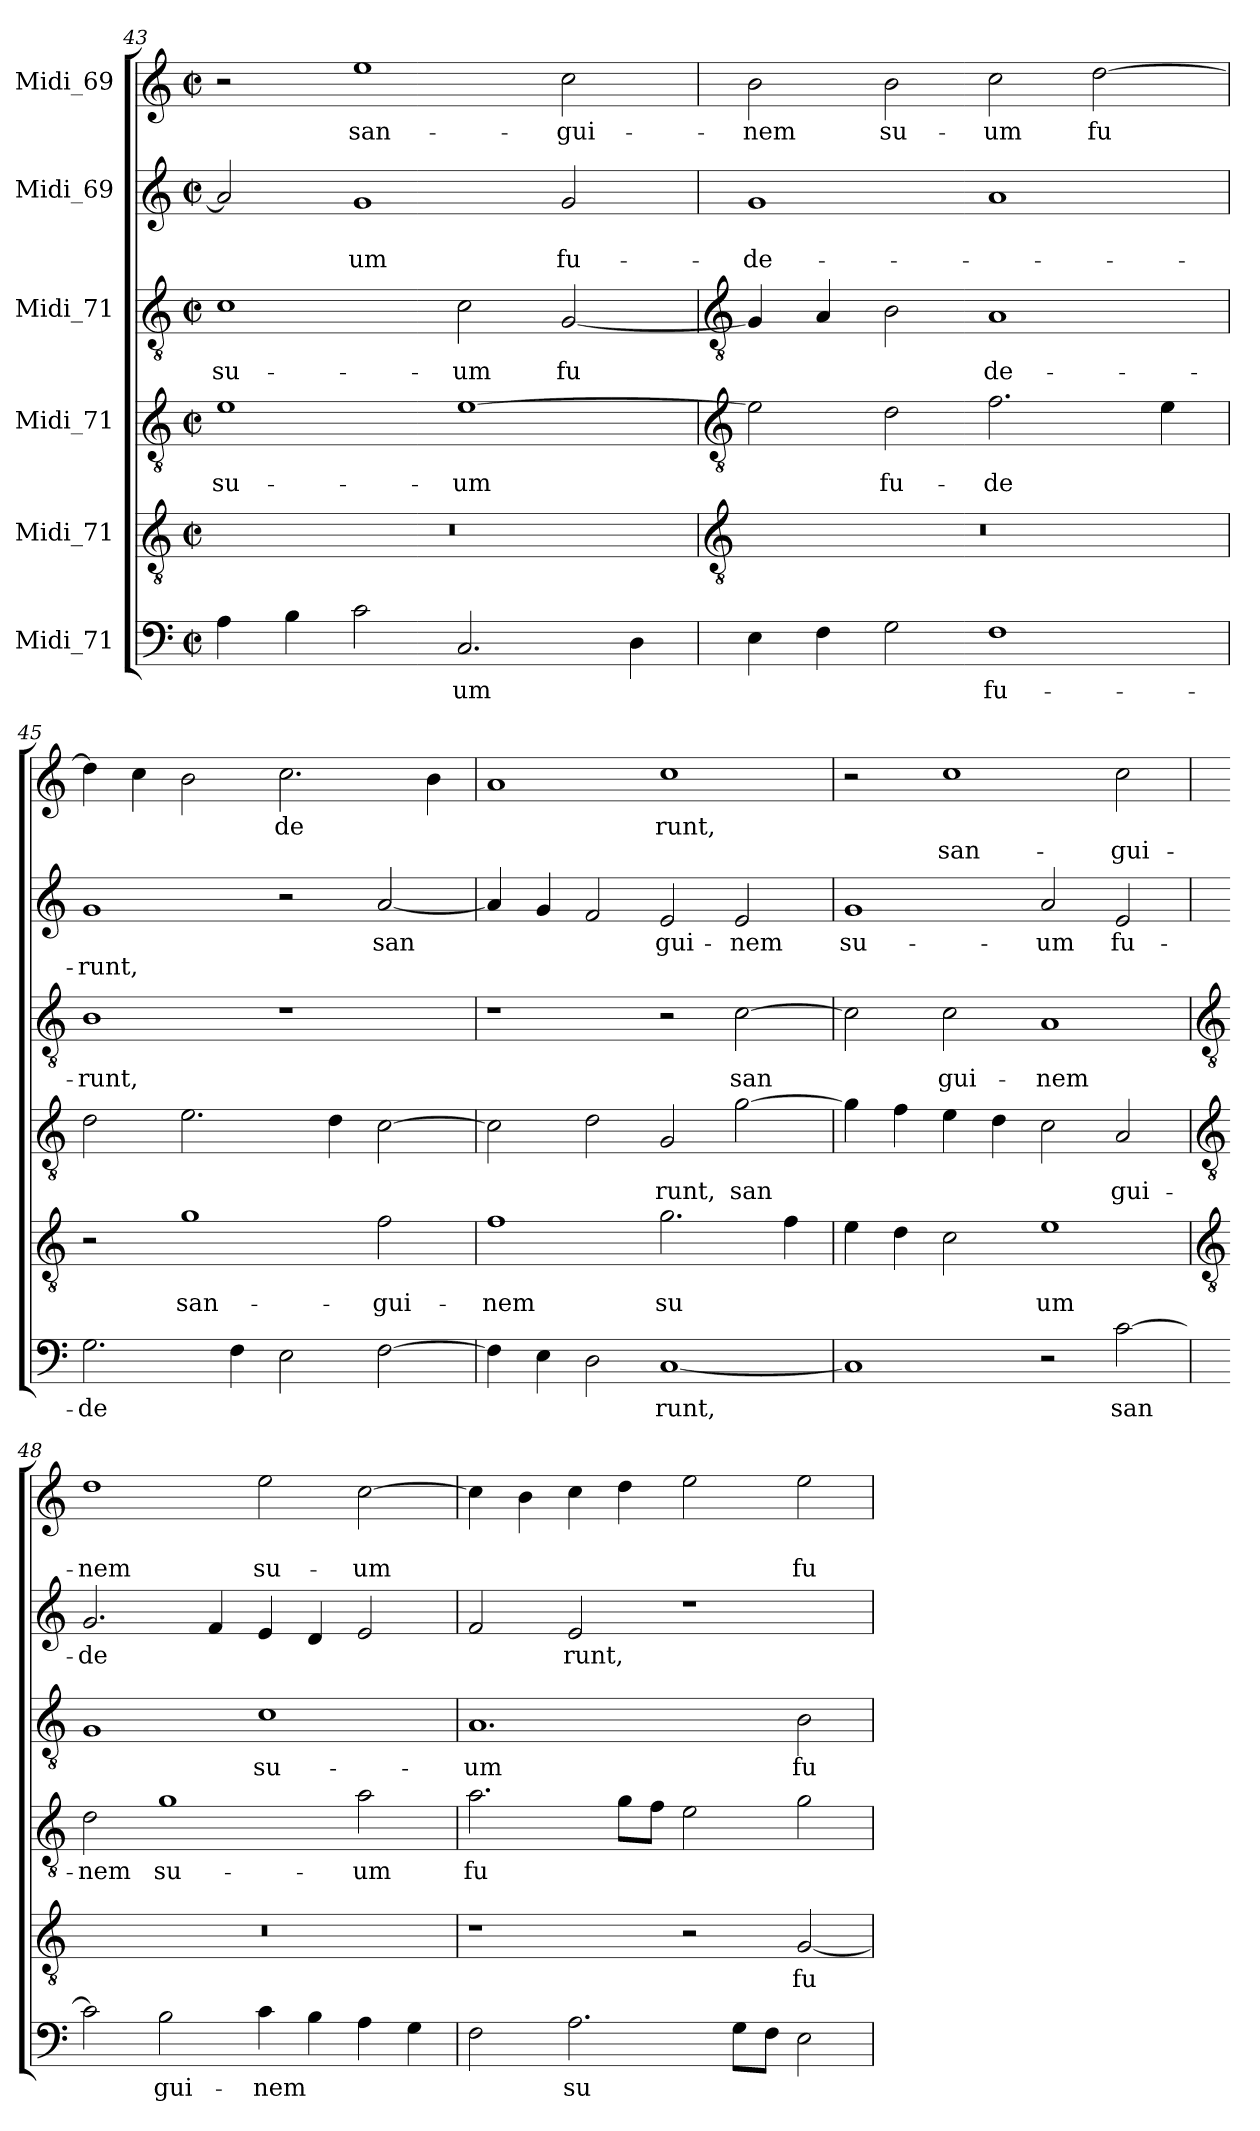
**kern	**text	**kern	**text	**kern	**text	**kern	**text	**kern	**text	**text	**kern	**text	**text
*part6	*part6	*part5	*part5	*part4	*part4	*part3	*part3	*part2	*part2	*part2	*part1	*part1	*part1
*staff6	*staff6	*staff5	*staff5	*staff4	*staff4	*staff3	*staff3	*staff2	*staff2	*staff2	*staff1	*staff1	*staff1
*I"Midi_71	*	*I"Midi_71	*	*I"Midi_71	*	*I"Midi_71	*	*I"Midi_69	*	*	*I"Midi_69	*	*
*clefF4	*	*clefGv2	*	*clefGv2	*	*clefGv2	*	*clefG2	*	*	*clefG2	*	*
*k[]	*	*k[]	*	*k[]	*	*k[]	*	*k[]	*	*	*k[]	*	*
*C:	*	*C:	*	*C:	*	*C:	*	*C:	*	*	*C:	*	*
*M4/2	*	*M4/2	*	*M4/2	*	*M4/2	*	*M4/2	*	*	*M4/2	*	*
*met(c|)	*	*met(c|)	*	*met(c|)	*	*met(c|)	*	*met(c|)	*	*	*met(c|)	*	*
=43	=43	=43	=43	=43	=43	=43	=43	=43	=43	=43	=43	=43	=43
!	!	!	!	!	!LO:LY:b	!	!LO:LY:b	!	!	!	!	!	!
4A	.	0r	.	1e	su-	1c	su-	2a]	.	.	2r	.	.
4B	.	.	.	.	.	.	.	.	.	.	.	.	.
!	!	!	!	!	!	!	!	!	!	!LO:LY:b	!	!LO:LY:b	!
2c	.	.	.	.	.	.	.	1g	.	-um	1ee	san-	.
!	!LO:LY:b	!	!	!	!LO:LY:b	!	!LO:LY:b	!	!	!	!	!	!
2.C	um	.	.	[1e	-um	2c	-um	.	.	.	.	.	.
!	!	!	!	!	!	!	!LO:LY:b	!	!	!LO:LY:b	!	!LO:LY:b	!
.	.	.	.	.	.	[2G	fu	2g	.	fu-	2cc	-gui-	.
4D	.	.	.	.	.	.	.	.	.	.	.	.	.
!!LO:LB:g=z
=44	=44	=44	=44	=44	=44	=44	=44	=44	=44	=44	=44	=44	=44
*	*	*clefGv2	*	*clefGv2	*	*clefGv2	*	*	*	*	*	*	*
!	!	!	!	!	!	!	!	!	!	!LO:LY:b	!	!LO:LY:b	!
4E	.	0r	.	2e]	.	4G]	.	1g	.	-de-	2b	-nem	.
4F	.	.	.	.	.	4A	.	.	.	.	.	.	.
!	!	!	!	!	!LO:LY:b	!	!	!	!	!	!	!LO:LY:b	!
2G	.	.	.	2d	fu-	2B	.	.	.	.	2b	su-	.
!	!LO:LY:b	!	!	!	!LO:LY:b	!	!LO:LY:b	!	!	!	!	!LO:LY:b	!
1F	fu-	.	.	2.f	-de	1A	de-	1a	.	.	2cc	-um	.
!	!	!	!	!	!	!	!	!	!	!	!	!LO:LY:b	!
.	.	.	.	.	.	.	.	.	.	.	[2dd	fu	.
.	.	.	.	4e	.	.	.	.	.	.	.	.	.
=45	=45	=45	=45	=45	=45	=45	=45	=45	=45	=45	=45	=45	=45
!	!LO:LY:b	!	!	!	!	!	!LO:LY:b	!	!	!LO:LY:b	!	!	!
2.G	-de	2r	.	2d	.	1B	-runt,	1g	.	-runt,	4dd]	.	.
.	.	.	.	.	.	.	.	.	.	.	4cc	.	.
!	!	!	!LO:LY:b	!	!	!	!	!	!	!	!	!	!
.	.	1g	san-	2.e	.	.	.	.	.	.	2b	.	.
4F	.	.	.	.	.	.	.	.	.	.	.	.	.
!	!	!	!	!	!	!	!	!	!	!	!	!LO:LY:b	!
2E	.	.	.	.	.	1r	.	2r	.	.	2.cc	de	.
.	.	.	.	4d	.	.	.	.	.	.	.	.	.
!	!	!	!LO:LY:b	!	!	!	!	!	!LO:LY:b	!	!	!	!
[2F	.	2f	-gui-	[2c	.	.	.	[2a	san	.	.	.	.
.	.	.	.	.	.	.	.	.	.	.	4b	.	.
=46	=46	=46	=46	=46	=46	=46	=46	=46	=46	=46	=46	=46	=46
!	!	!	!LO:LY:b	!	!	!	!	!	!	!	!	!	!
4F]	.	1f	-nem	2c]	.	1r	.	4a]	.	.	1a	.	.
4E	.	.	.	.	.	.	.	4g	.	.	.	.	.
2D	.	.	.	2d	.	.	.	2f	.	.	.	.	.
!	!LO:LY:b	!	!LO:LY:b	!	!LO:LY:b	!	!	!	!LO:LY:b	!	!	!LO:LY:b	!
[1C	runt,	2.g	su	2G	runt,	2r	.	2e	gui-	.	1cc	runt,	.
!	!	!	!	!	!LO:LY:b	!	!LO:LY:b	!	!LO:LY:b	!	!	!	!
.	.	.	.	[2g	san	[2c	san	2e	-nem	.	.	.	.
.	.	4f	.	.	.	.	.	.	.	.	.	.	.
=47	=47	=47	=47	=47	=47	=47	=47	=47	=47	=47	=47	=47	=47
!	!	!	!	!	!	!	!	!	!LO:LY:b	!	!	!	!
1C]	.	4e	.	4g]	.	2c]	.	1g	su-	.	2r	.	.
.	.	4d	.	4f	.	.	.	.	.	.	.	.	.
!	!	!	!	!	!	!	!LO:LY:b	!	!	!	!	!	!LO:LY:b
.	.	2c	.	4e	.	2c	gui-	.	.	.	1cc	.	san-
.	.	.	.	4d	.	.	.	.	.	.	.	.	.
!	!	!	!LO:LY:b	!	!	!	!LO:LY:b	!	!LO:LY:b	!	!	!	!
2r	.	1e	um	2c	.	1A	-nem	2a	-um	.	.	.	.
!	!LO:LY:b	!	!	!	!LO:LY:b	!	!	!	!LO:LY:b	!	!	!	!LO:LY:b
[2c	san	.	.	2A	gui-	.	.	2e	fu-	.	2cc	.	-gui-
!!LO:LB:g=z
=48	=48	=48	=48	=48	=48	=48	=48	=48	=48	=48	=48	=48	=48
*	*	*clefGv2	*	*clefGv2	*	*clefGv2	*	*	*	*	*	*	*
!	!	!	!	!	!LO:LY:b	!	!	!	!LO:LY:b	!	!	!	!LO:LY:b
2c]	.	0r	.	2d	-nem	1G	.	2.g	-de	.	1dd	.	-nem
!	!LO:LY:b	!	!	!	!LO:LY:b	!	!	!	!	!	!	!	!
2B	gui-	.	.	1g	su-	.	.	.	.	.	.	.	.
.	.	.	.	.	.	.	.	4f	.	.	.	.	.
!	!LO:LY:b	!	!	!	!	!	!LO:LY:b	!	!	!	!	!	!LO:LY:b
4c	-nem	.	.	.	.	1c	su-	4e	.	.	2ee	.	su-
4B	.	.	.	.	.	.	.	4d	.	.	.	.	.
!	!	!	!	!	!LO:LY:b	!	!	!	!	!	!	!	!LO:LY:b
4A	.	.	.	2a	-um	.	.	2e	.	.	[2cc	.	-um
4G	.	.	.	.	.	.	.	.	.	.	.	.	.
=49	=49	=49	=49	=49	=49	=49	=49	=49	=49	=49	=49	=49	=49
!	!	!	!	!	!LO:LY:b	!	!LO:LY:b	!	!	!	!	!	!
2F	.	1r	.	2.a	fu	1.A	-um	2f	.	.	4cc]	.	.
.	.	.	.	.	.	.	.	.	.	.	4b	.	.
!	!LO:LY:b	!	!	!	!	!	!	!	!LO:LY:b	!	!	!	!
2.A	su	.	.	.	.	.	.	2e	runt,	.	4cc	.	.
.	.	.	.	8gL	.	.	.	.	.	.	4dd	.	.
.	.	.	.	8fJ	.	.	.	.	.	.	.	.	.
.	.	2r	.	2e	.	.	.	1r	.	.	2ee	.	.
8GL	.	.	.	.	.	.	.	.	.	.	.	.	.
8FJ	.	.	.	.	.	.	.	.	.	.	.	.	.
!	!	!	!LO:LY:b	!	!	!	!LO:LY:b	!	!	!	!	!	!LO:LY:b
2E	.	[2G	fu	2g	.	2B	fu-	.	.	.	2ee	.	fu-
=	=	=	=	=	=	=	=	=	=	=	=	=	=
*-	*-	*-	*-	*-	*-	*-	*-	*-	*-	*-	*-	*-	*-
